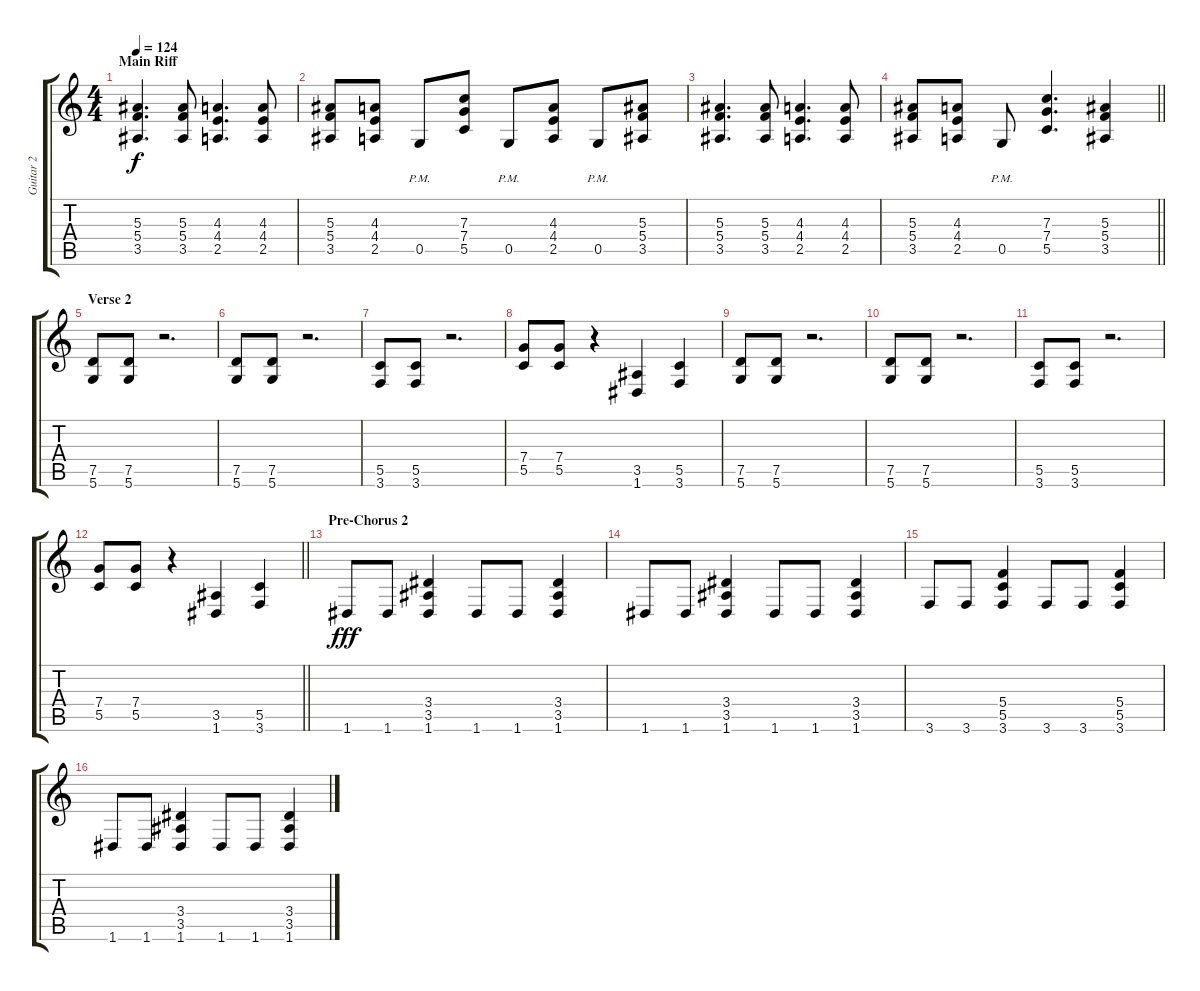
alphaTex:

\track ("Guitar 2" "Guitar 2") {instrument overdrivenguitar}
\staff {score tabs}
\tuning (D4 A3 F3 C3 G2 D2) {hide}
\ts (4 4)
\section ("" "Main Riff")
\tempo 124
\clef g2
\ks c
(5.3 5.4 3.5).4{d dy f} (5.3 5.4 3.5).8 (4.3 4.4 2.5).4{d} (4.3 4.4 2.5).8 |
(5.3 5.4 3.5).8 (4.3 4.4 2.5).8 0.5{pm}.8 (7.3 7.4 5.5).8 0.5{pm}.8 (4.3 4.4 2.5).8 0.5{pm}.8 (5.3 5.4 3.5).8 |
(5.3 5.4 3.5).4{d} (5.3 5.4 3.5).8 (4.3 4.4 2.5).4{d} (4.3 4.4 2.5).8 |
\barLineRight lightlight
(5.3 5.4 3.5).8 (4.3 4.4 2.5).8 0.5{pm}.8 (7.3 7.4 5.5).4{d} (5.3 5.4 3.5).4 |
\section ("" "Verse 2")
(7.5 5.6).8 (7.5 5.6).8 r.2{d} |
(7.5 5.6).8 (7.5 5.6).8 r.2{d} |
(5.5 3.6).8 (5.5 3.6).8 r.2{d} |
(7.4 5.5).8 (7.4 5.5).8 r.4 (3.5 1.6).4 (5.5 3.6).4 |
(7.5 5.6).8 (7.5 5.6).8 r.2{d} |
(7.5 5.6).8 (7.5 5.6).8 r.2{d} |
(5.5 3.6).8 (5.5 3.6).8 r.2{d} |
\barLineRight lightlight
(7.4 5.5).8 (7.4 5.5).8 r.4 (3.5 1.6).4 (5.5 3.6).4 |
\section ("" "Pre-Chorus 2")
1.6.8{dy fff} 1.6.8 (3.4 3.5 1.6).4 1.6.8 1.6.8 (3.4 3.5 1.6).4 |
1.6.8 1.6.8 (3.4 3.5 1.6).4 1.6.8 1.6.8 (3.4 3.5 1.6).4 |
3.6.8 3.6.8 (5.4 5.5 3.6).4 3.6.8 3.6.8 (5.4 5.5 3.6).4 |
1.6.8 1.6.8 (3.4 3.5 1.6).4 1.6.8 1.6.8 (3.4 3.5 1.6).4
